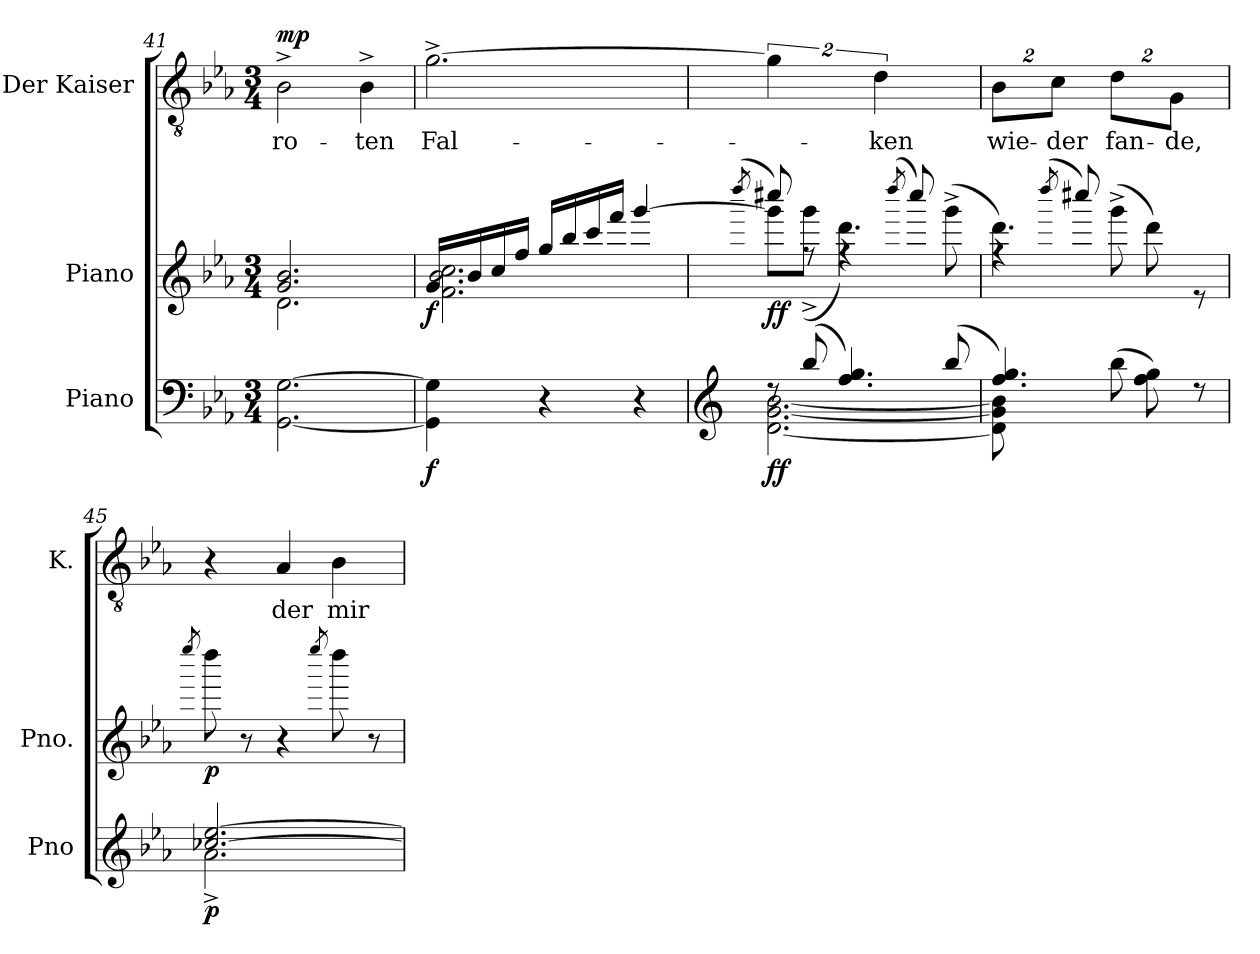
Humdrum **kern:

**kern	**dynam	**kern	**dynam	**kern	**text	**dynam
*part3	*part3	*part2	*part2	*part1	*part1	*part1
*staff3	*staff3	*staff2	*staff2	*staff1	*staff1	*staff1
*I"Piano	*	*I"Piano	*	*I"Der Kaiser	*	*
*I'Pno	*	*I'Pno.	*	*I'K.	*	*
*clefF4	*	*clefG2	*	*clefGv2	*	*
*k[b-e-a-]	*	*k[b-e-a-]	*	*k[b-e-a-]	*	*
*M3/4	*	*M3/4	*	*M3/4	*	*
=41	=41	=41	=41	=41	=41	=41
*	*	*^	*	*	*	*
!	!	!	!	!	!	!LO:LY:b	!LO:DY:b
[2.GG\ [2.G\	.	2.g/ 2.b-/	2.d\	.	2B-^\	ro-	mp
!	!	!	!	!	!	!LO:LY:b	!
.	.	.	.	.	4B-^\	-ten	.
!!LO:PB:g=z
=42	=42	=42	=42	=42	=42	=42	=42
!	!LO:DY:b	!	!	!LO:DY:b	!	!LO:LY:b	!
4GG\] 4G\]	f	16g/LL	2.f\ 2.b-\ 2.cc\	f	[2.g^\	Fal-	.
.	.	16b-/	.	.	.	.	.
.	.	16cc/	.	.	.	.	.
.	.	16ff/JJ	.	.	.	.	.
4r	.	16gg/LL	.	.	.	.	.
.	.	16bb-/	.	.	.	.	.
.	.	16ccc/	.	.	.	.	.
.	.	16fff/JJ	.	.	.	.	.
4r	.	[4ggg/	.	.	.	.	.
=43	=43	=43	=43	=43	=43	=43	=43
*clefG2	*	*	*	*	*	*	*
.	.	(>8qdddd/	.	.	.	.	.
*^	*	*	*	*	*	*	*
!	!	!LO:DY:b	!	!	!LO:DY:b	!	!	!
8rdd	[2.d\ [2.g\ [2.b-\	ff	8cccc#X/)	8ggg\L]	ff	8%3g\]	.	.
(>8bb-/	.	.	8rff	(<8ggg^\J	.	.	.	.
4.ff/ 4.gg/)	.	.	4rff	4.ddd\)	.	.	.	.
!	!	!	!	!	!	!	!LO:LY:b	!
.	.	.	.	.	.	8%3d\	-ken	.
.	.	.	(>8qdddd/	.	.	.	.	.
.	.	.	8cccc#/)	.	.	.	.	.
(>8bb-/	.	.	(>8ggg^\	8ryy	.	.	.	.
=44	=44	=44	=44	=44	=44	=44	=44	=44
!	!	!	!	!	!	!	!LO:LY:b	!
4.ff/ 4.gg/)	8d\] 8g\] 8b-\]	.	4rff	4.ddd\)	.	16%3B-\L	wie-	.
.	2ryy	.	.	.	.	.	.	.
!	!	!	!	!	!	!	!LO:LY:b	!
.	.	.	.	.	.	16%3c\J	-der	.
.	.	.	(>8qdddd/	.	.	.	.	.
.	.	.	8cccc#X/)	.	.	.	.	.
!	!	!	!	!	!	!	!LO:LY:b	!
(>8bb-\	.	.	(>8ggg^\	4.ryy	.	16%3d\L	fan-	.
8ff\ 8gg\)	.	.	8ddd\)	.	.	.	.	.
!	!	!	!	!	!	!	!LO:LY:b	!
.	.	.	.	.	.	16%3G\J	-de,	.
8rdd	8ryy	.	8re	.	.	.	.	.
*	*	*	*v	*v	*	*	*	*
=45	=45	=45	=45	=45	=45	=45	=45
.	.	.	8qeeee-/	.	.	.	.
!	!	!LO:DY:b	!	!LO:DY:b	!	!	!
[2.cc-X/ [2.ee-/	2.a-^\	p	8dddd\	p	4r	.	.
.	.	.	8r	.	.	.	.
!	!	!	!	!	!	!LO:LY:b	!
.	.	.	4r	.	4A-/	der	.
.	.	.	8qeeee-/	.	.	.	.
!	!	!	!	!	!	!LO:LY:b	!
.	.	.	8dddd\	.	4B-\	mir	.
.	.	.	8r	.	.	.	.
*v	*v	*	*	*	*	*	*
=	=	=	=	=	=	=
*-	*-	*-	*-	*-	*-	*-
